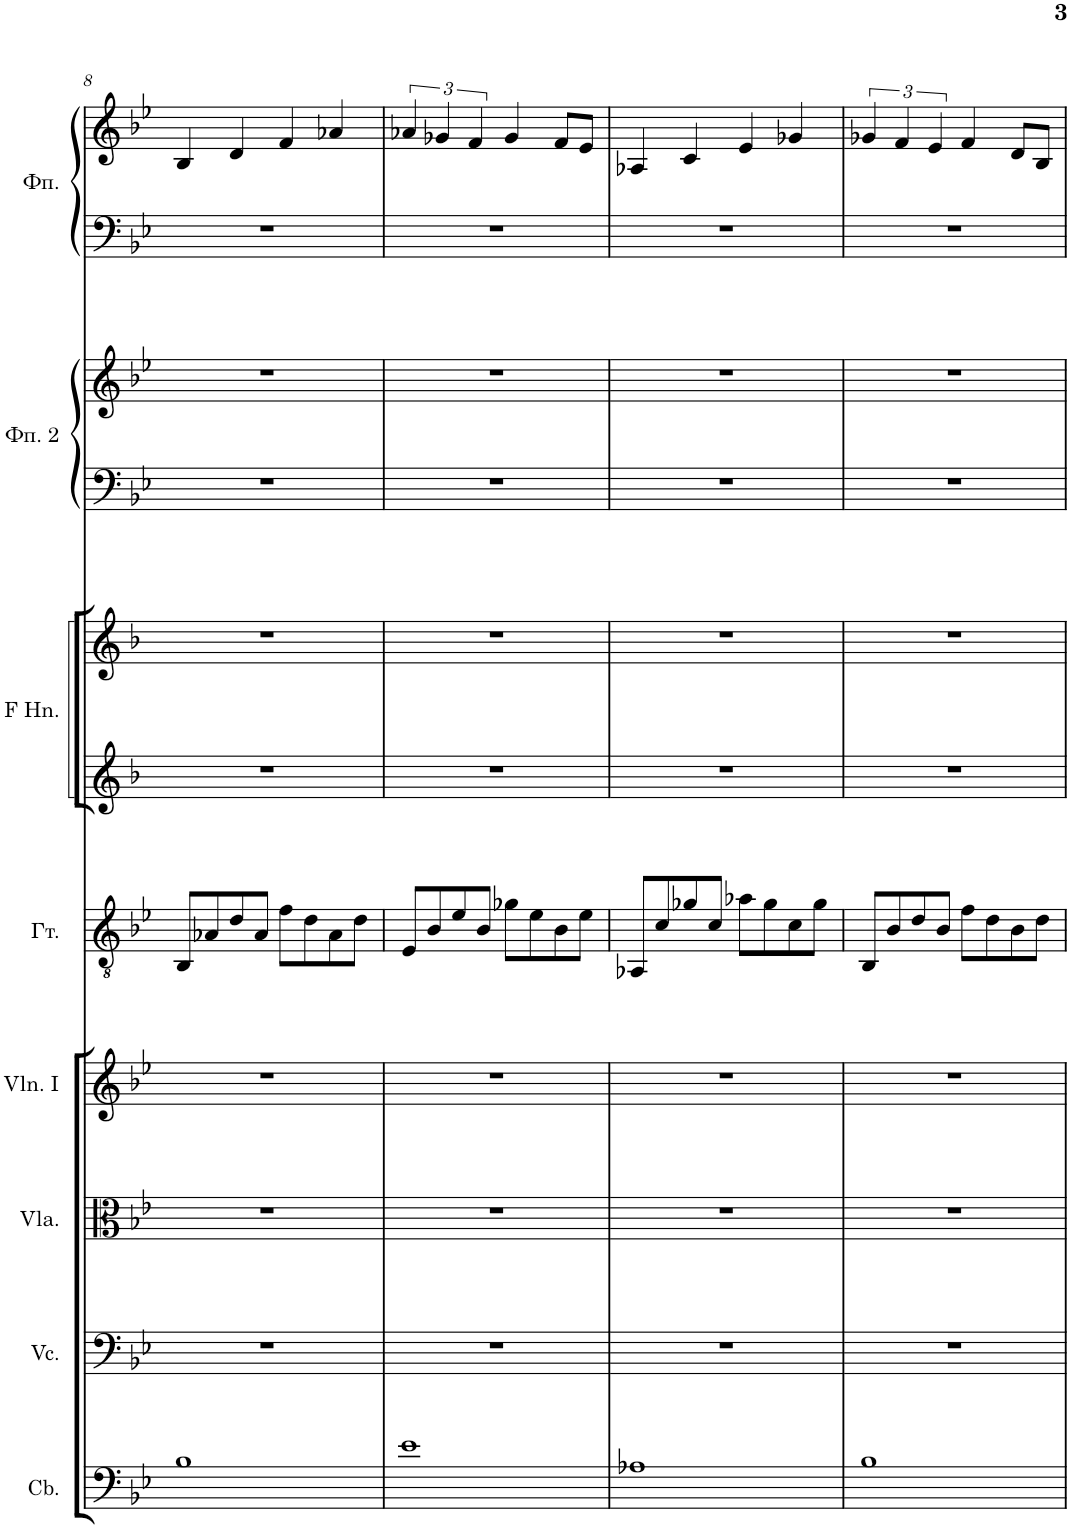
**kern	**kern	**kern	**kern	**kern	**kern	**kern	**kern	**kern	**kern	**kern
*part8	*part7	*part6	*part5	*part4	*part3	*part3	*part2	*part2	*part1	*part1
*staff11	*staff10	*staff9	*staff8	*staff7	*staff6	*staff5	*staff4	*staff3	*staff2	*staff1
*I"Contrabasses	*I"Violoncellos	*I"Violas	*I"Violins I	*I"Акустическая гитара	*I"Horns in F	*	*I"Фортепиано 2	*	*I"Фортепиано	*
*I'Cb.	*I'Vc.	*I'Vla.	*I'Vln. I	*	*	*	*	*	*	*
!!LO:PB:g=z
*clefF4	*clefF4	*clefC3	*clefG2	*clefGv2	*clefG2	*clefG2	*clefF4	*clefG2	*clefF4	*clefG2
*Trd7c12	*	*	*	*	*Trd4c7	*Trd4c7	*	*	*	*
*k[b-e-]	*k[b-e-]	*k[b-e-]	*k[b-e-]	*k[b-e-]	*k[b-]	*k[b-]	*k[b-e-]	*k[b-e-]	*k[b-e-]	*k[b-e-]
*M4/4	*M4/4	*M4/4	*M4/4	*M4/4	*M4/4	*M4/4	*M4/4	*M4/4	*M4/4	*M4/4
=8	=8	=8	=8	=8	=8	=8	=8	=8	=8	=8
1B-	1r	1r	1r	8BB-/L	1r	1r	1r	1r	1r	4B-/
.	.	.	.	8A-X/	.	.	.	.	.	.
.	.	.	.	8d/	.	.	.	.	.	4d/
.	.	.	.	8A-/J	.	.	.	.	.	.
.	.	.	.	8f\L	.	.	.	.	.	4f/
.	.	.	.	8d\	.	.	.	.	.	.
.	.	.	.	8A-\	.	.	.	.	.	4a-X/
.	.	.	.	8d\J	.	.	.	.	.	.
=9	=9	=9	=9	=9	=9	=9	=9	=9	=9	=9
1e-	1r	1r	1r	8E-/L	1r	1r	1r	1r	1r	6a-X/
.	.	.	.	8B-/	.	.	.	.	.	.
.	.	.	.	.	.	.	.	.	.	6g-X/
.	.	.	.	8e-/	.	.	.	.	.	.
.	.	.	.	.	.	.	.	.	.	6f/
.	.	.	.	8B-/J	.	.	.	.	.	.
.	.	.	.	8g-X\L	.	.	.	.	.	4g-/
.	.	.	.	8e-\	.	.	.	.	.	.
.	.	.	.	8B-\	.	.	.	.	.	8f/L
.	.	.	.	8e-\J	.	.	.	.	.	8e-/J
=10	=10	=10	=10	=10	=10	=10	=10	=10	=10	=10
1A-X	1r	1r	1r	8AA-X/L	1r	1r	1r	1r	1r	4A-X/
.	.	.	.	8c/	.	.	.	.	.	.
.	.	.	.	8g-X/	.	.	.	.	.	4c/
.	.	.	.	8c/J	.	.	.	.	.	.
.	.	.	.	8a-X\L	.	.	.	.	.	4e-/
.	.	.	.	8g-\	.	.	.	.	.	.
.	.	.	.	8c\	.	.	.	.	.	4g-X/
.	.	.	.	8g-\J	.	.	.	.	.	.
=11	=11	=11	=11	=11	=11	=11	=11	=11	=11	=11
1B-	1r	1r	1r	8BB-/L	1r	1r	1r	1r	1r	6g-X/
.	.	.	.	8B-/	.	.	.	.	.	.
.	.	.	.	.	.	.	.	.	.	6f/
.	.	.	.	8d/	.	.	.	.	.	.
.	.	.	.	.	.	.	.	.	.	6e-/
.	.	.	.	8B-/J	.	.	.	.	.	.
.	.	.	.	8f\L	.	.	.	.	.	4f/
.	.	.	.	8d\	.	.	.	.	.	.
.	.	.	.	8B-\	.	.	.	.	.	8d/L
.	.	.	.	8d\J	.	.	.	.	.	8B-/J
=	=	=	=	=	=	=	=	=	=	=
*-	*-	*-	*-	*-	*-	*-	*-	*-	*-	*-
